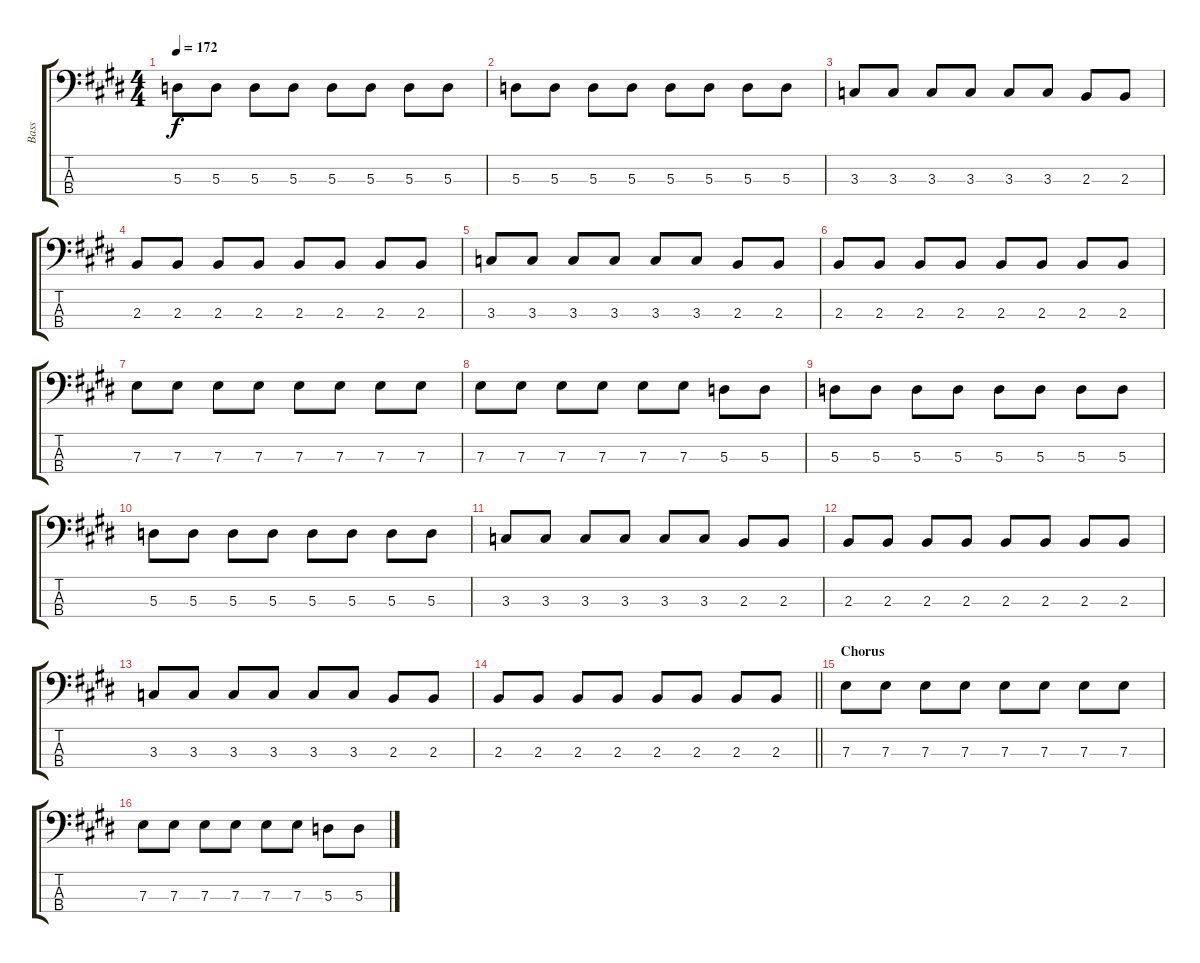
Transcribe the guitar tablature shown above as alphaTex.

\track ("Bass" "Bass") {instrument electricbasspick}
\staff {score tabs}
\tuning (G2 D2 A1 E1) {hide}
\ts (4 4)
\tempo 172
\clef f4
\ks e
5.3.8{dy f} 5.3.8 5.3.8 5.3.8 5.3.8 5.3.8 5.3.8 5.3.8 |
5.3.8 5.3.8 5.3.8 5.3.8 5.3.8 5.3.8 5.3.8 5.3.8 |
3.3.8 3.3.8 3.3.8 3.3.8 3.3.8 3.3.8 2.3.8 2.3.8 |
2.3.8 2.3.8 2.3.8 2.3.8 2.3.8 2.3.8 2.3.8 2.3.8 |
3.3.8 3.3.8 3.3.8 3.3.8 3.3.8 3.3.8 2.3.8 2.3.8 |
2.3.8 2.3.8 2.3.8 2.3.8 2.3.8 2.3.8 2.3.8 2.3.8 |
7.3.8 7.3.8 7.3.8 7.3.8 7.3.8 7.3.8 7.3.8 7.3.8 |
7.3.8 7.3.8 7.3.8 7.3.8 7.3.8 7.3.8 5.3.8 5.3.8 |
5.3.8 5.3.8 5.3.8 5.3.8 5.3.8 5.3.8 5.3.8 5.3.8 |
5.3.8 5.3.8 5.3.8 5.3.8 5.3.8 5.3.8 5.3.8 5.3.8 |
3.3.8 3.3.8 3.3.8 3.3.8 3.3.8 3.3.8 2.3.8 2.3.8 |
2.3.8 2.3.8 2.3.8 2.3.8 2.3.8 2.3.8 2.3.8 2.3.8 |
3.3.8 3.3.8 3.3.8 3.3.8 3.3.8 3.3.8 2.3.8 2.3.8 |
\barLineRight lightlight
2.3.8 2.3.8 2.3.8 2.3.8 2.3.8 2.3.8 2.3.8 2.3.8 |
\section ("" "Chorus")
7.3.8 7.3.8 7.3.8 7.3.8 7.3.8 7.3.8 7.3.8 7.3.8 |
7.3.8 7.3.8 7.3.8 7.3.8 7.3.8 7.3.8 5.3.8 5.3.8
